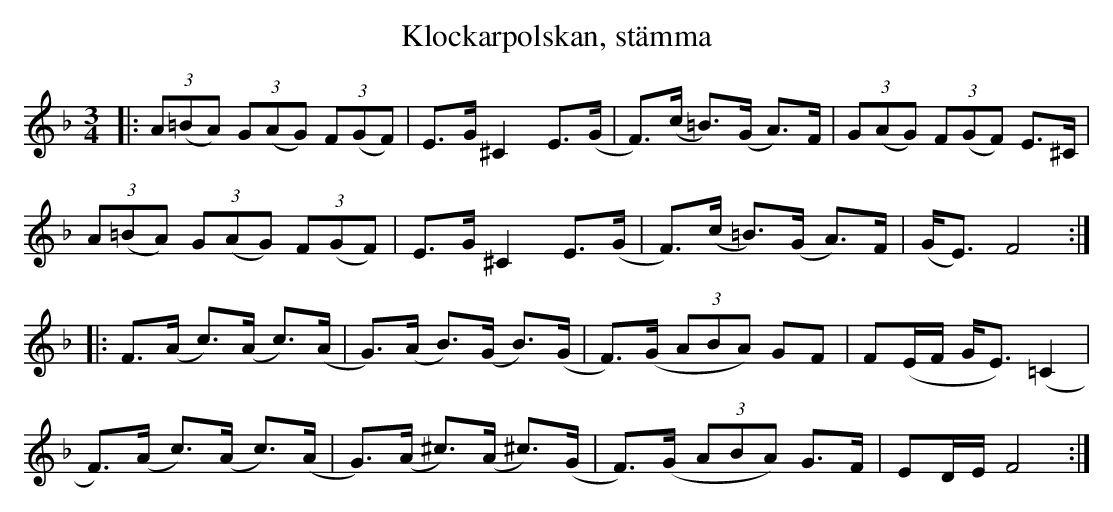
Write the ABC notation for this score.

X:1
T:Klockarpolskan, stämma
M:3/4
L:1/8
K:Dm
|: (3A(=BA) (3G(AG) (3F(GF) | E>G ^C2 E>(G | F)>(c =B)>(G A)>F | (3G(AG) (3F(GF) E>^C |
(3A(=BA) (3G(AG) (3F(GF) | E>G ^C2 E>(G | F)>(c =B)>(G A)>F | (G<E) F4 :|
|:F>(A c)>(A c)>(A | G)>(A B)>(G B)>(G | F)>(G (3ABA) GF | F(E/F/ G<E) (=C2 |
F)(>A c)>(A c)>(A | G)>(A ^c)>(A ^c)>(G | F)>(G (3ABA) G>F | ED/E/ F4 :|
